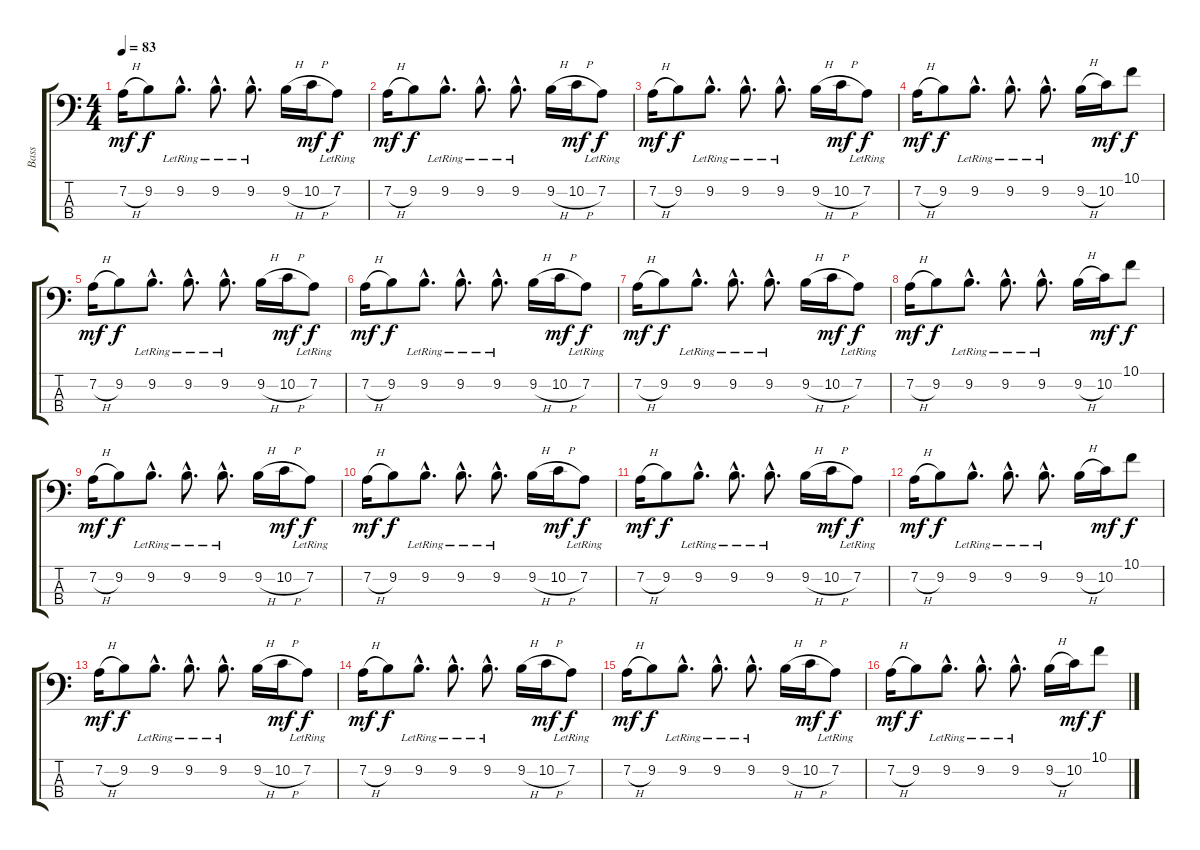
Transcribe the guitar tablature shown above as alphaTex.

\track ("Bass" "Bass") {instrument electricbasspick}
\staff {score tabs}
\tuning (G2 D2 A1 D1) {hide}
\ts (4 4)
\tempo 83
\clef f4
\ks c
7.2{h}.16{dy mf volume 7 instrument electricbassfinger} 9.2.8{dy f} 9.2{hac lr}.8{d} 9.2{hac lr}.8{d} 9.2{hac lr}.8{d} 9.2{h}.16 10.2{h}.16{dy mf} 7.2{lr}.8{dy f} |
7.2{h}.16{dy mf} 9.2.8{dy f} 9.2{hac lr}.8{d} 9.2{hac lr}.8{d} 9.2{hac lr}.8{d} 9.2{h}.16 10.2{h}.16{dy mf} 7.2{lr}.8{dy f} |
7.2{h}.16{dy mf} 9.2.8{dy f} 9.2{hac lr}.8{d} 9.2{hac lr}.8{d} 9.2{hac lr}.8{d} 9.2{h}.16 10.2{h}.16{dy mf} 7.2{lr}.8{dy f} |
7.2{h}.16{dy mf} 9.2.8{dy f} 9.2{hac lr}.8{d} 9.2{hac lr}.8{d} 9.2{hac lr}.8{d} 9.2{h}.16 10.2.16{dy mf} 10.1.8{dy f} |
7.2{h}.16{dy mf volume 7 instrument electricbassfinger} 9.2.8{dy f} 9.2{hac lr}.8{d} 9.2{hac lr}.8{d} 9.2{hac lr}.8{d} 9.2{h}.16 10.2{h}.16{dy mf} 7.2{lr}.8{dy f} |
7.2{h}.16{dy mf} 9.2.8{dy f} 9.2{hac lr}.8{d} 9.2{hac lr}.8{d} 9.2{hac lr}.8{d} 9.2{h}.16 10.2{h}.16{dy mf} 7.2{lr}.8{dy f} |
7.2{h}.16{dy mf} 9.2.8{dy f} 9.2{hac lr}.8{d} 9.2{hac lr}.8{d} 9.2{hac lr}.8{d} 9.2{h}.16 10.2{h}.16{dy mf} 7.2{lr}.8{dy f} |
7.2{h}.16{dy mf} 9.2.8{dy f} 9.2{hac lr}.8{d} 9.2{hac lr}.8{d} 9.2{hac lr}.8{d} 9.2{h}.16 10.2.16{dy mf} 10.1.8{dy f} |
7.2{h}.16{dy mf volume 7 instrument electricbassfinger} 9.2.8{dy f} 9.2{hac lr}.8{d} 9.2{hac lr}.8{d} 9.2{hac lr}.8{d} 9.2{h}.16 10.2{h}.16{dy mf} 7.2{lr}.8{dy f} |
7.2{h}.16{dy mf} 9.2.8{dy f} 9.2{hac lr}.8{d} 9.2{hac lr}.8{d} 9.2{hac lr}.8{d} 9.2{h}.16 10.2{h}.16{dy mf} 7.2{lr}.8{dy f} |
7.2{h}.16{dy mf} 9.2.8{dy f} 9.2{hac lr}.8{d} 9.2{hac lr}.8{d} 9.2{hac lr}.8{d} 9.2{h}.16 10.2{h}.16{dy mf} 7.2{lr}.8{dy f} |
7.2{h}.16{dy mf} 9.2.8{dy f} 9.2{hac lr}.8{d} 9.2{hac lr}.8{d} 9.2{hac lr}.8{d} 9.2{h}.16 10.2.16{dy mf} 10.1.8{dy f} |
7.2{h}.16{dy mf volume 7 instrument electricbassfinger} 9.2.8{dy f} 9.2{hac lr}.8{d} 9.2{hac lr}.8{d} 9.2{hac lr}.8{d} 9.2{h}.16 10.2{h}.16{dy mf} 7.2{lr}.8{dy f} |
7.2{h}.16{dy mf} 9.2.8{dy f} 9.2{hac lr}.8{d} 9.2{hac lr}.8{d} 9.2{hac lr}.8{d} 9.2{h}.16 10.2{h}.16{dy mf} 7.2{lr}.8{dy f} |
7.2{h}.16{dy mf} 9.2.8{dy f} 9.2{hac lr}.8{d} 9.2{hac lr}.8{d} 9.2{hac lr}.8{d} 9.2{h}.16 10.2{h}.16{dy mf} 7.2{lr}.8{dy f} |
7.2{h}.16{dy mf} 9.2.8{dy f} 9.2{hac lr}.8{d} 9.2{hac lr}.8{d} 9.2{hac lr}.8{d} 9.2{h}.16 10.2.16{dy mf} 10.1.8{dy f}
